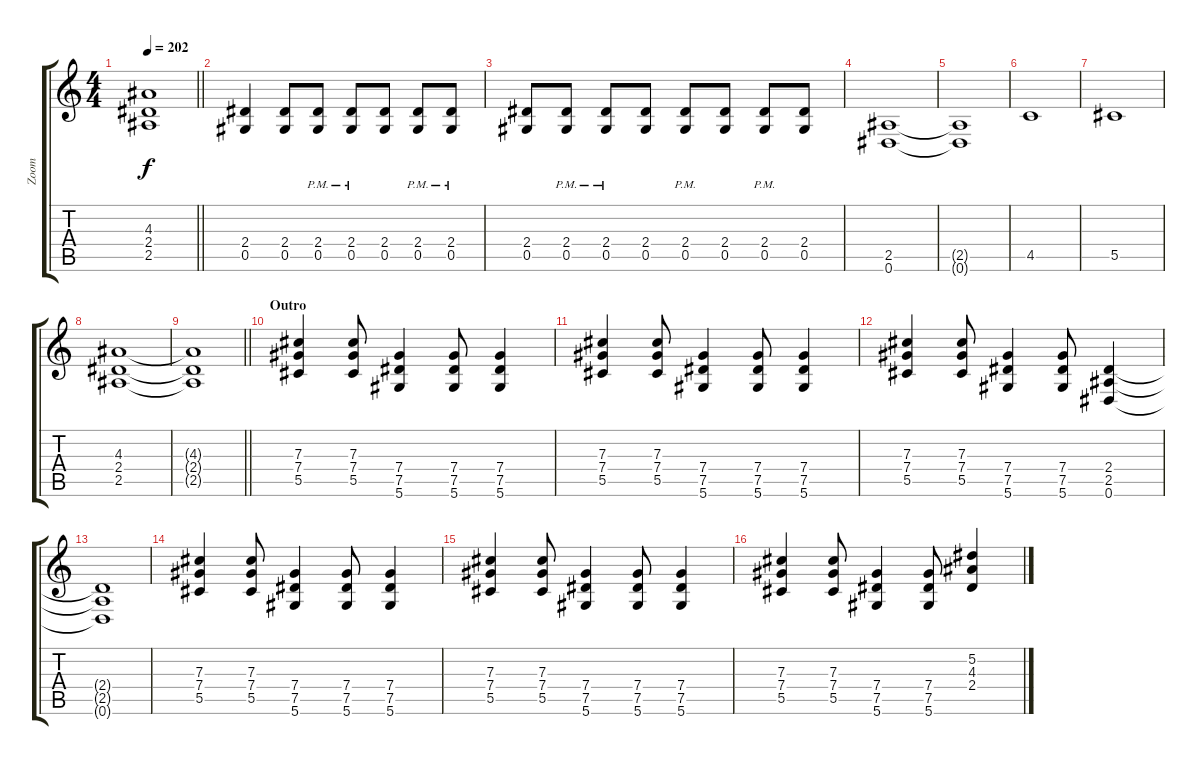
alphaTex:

\track ("Zoom" "Zoom") {instrument overdrivenguitar}
\staff {score tabs}
\tuning (Eb4 Bb3 Gb3 Db3 Ab2 Eb2) {hide}
\ts (4 4)
\tempo 202
\clef g2
\barLineRight lightlight
\ks c
(4.3{t} 2.4{t} 2.5{t}).1{dy f} |
(2.4 0.5).4 (2.4 0.5).8 (2.4{pm} 0.5{pm}).8 (2.4{pm} 0.5{pm}).8 (2.4 0.5).8 (2.4{pm} 0.5{pm}).8 (2.4{pm} 0.5{pm}).8 |
(2.4 0.5).8 (2.4{pm} 0.5{pm}).8 (2.4{pm} 0.5{pm}).8 (2.4 0.5).8 (2.4{pm} 0.5{pm}).8 (2.4 0.5).8 (2.4{pm} 0.5{pm}).8 (2.4 0.5).8 |
(2.5 0.6).1 |
(2.5{t} 0.6{t}).1 |
4.5.1 |
5.5.1 |
(4.3 2.4 2.5).1 |
\barLineRight lightlight
(4.3{t} 2.4{t} 2.5{t}).1 |
\section ("" "Outro")
(7.3 7.4 5.5).4 (7.3 7.4 5.5).8 (7.4 7.5 5.6).4 (7.4 7.5 5.6).8 (7.4 7.5 5.6).4 |
(7.3 7.4 5.5).4 (7.3 7.4 5.5).8 (7.4 7.5 5.6).4 (7.4 7.5 5.6).8 (7.4 7.5 5.6).4 |
(7.3 7.4 5.5).4 (7.3 7.4 5.5).8 (7.4 7.5 5.6).4 (7.4 7.5 5.6).8 (2.4 2.5 0.6).4 |
(2.4{t} 2.5{t} 0.6{t}).1 |
(7.3 7.4 5.5).4 (7.3 7.4 5.5).8 (7.4 7.5 5.6).4 (7.4 7.5 5.6).8 (7.4 7.5 5.6).4 |
(7.3 7.4 5.5).4 (7.3 7.4 5.5).8 (7.4 7.5 5.6).4 (7.4 7.5 5.6).8 (7.4 7.5 5.6).4 |
(7.3 7.4 5.5).4 (7.3 7.4 5.5).8 (7.4 7.5 5.6).4 (7.4 7.5 5.6).8 (5.2 4.3 2.4).4
